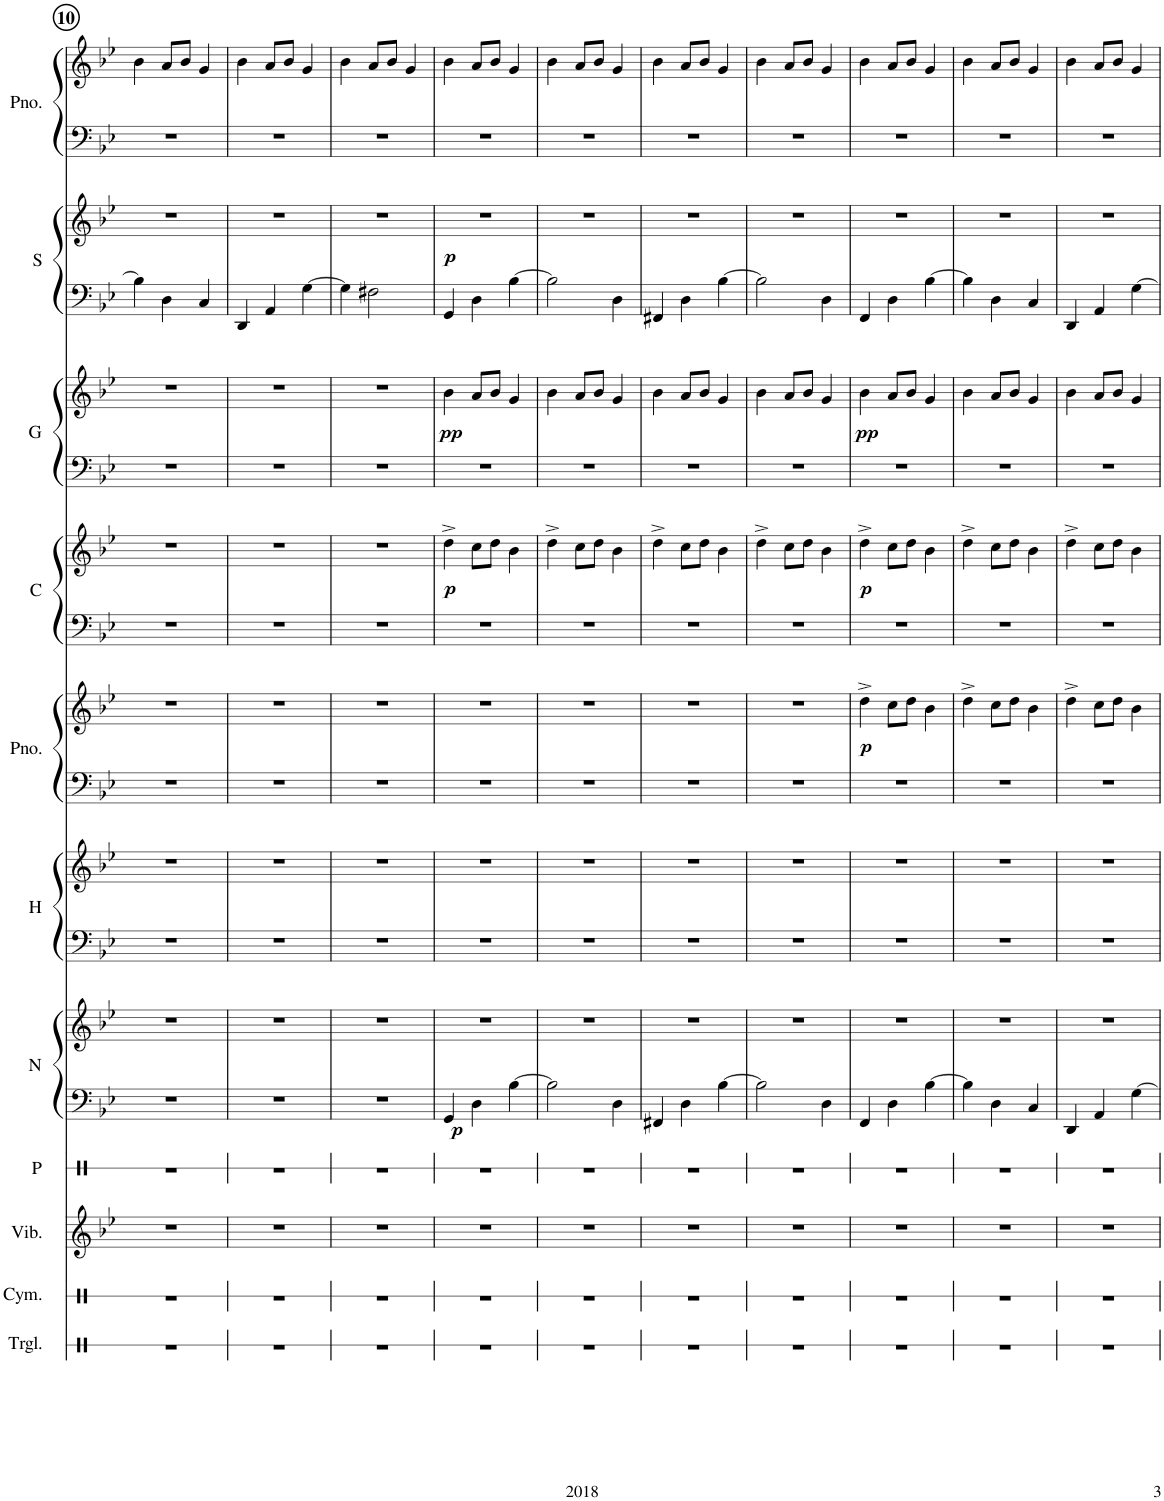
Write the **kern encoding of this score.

**kern	**kern	**kern	**kern	**kern	**kern	**dynam	**kern	**kern	**kern	**kern	**dynam	**kern	**kern	**dynam	**kern	**kern	**dynam	**kern	**kern	**dynam	**kern	**kern
*part11	*part10	*part9	*part8	*part7	*part7	*part7	*part6	*part6	*part5	*part5	*part5	*part4	*part4	*part4	*part3	*part3	*part3	*part2	*part2	*part2	*part1	*part1
*staff18	*staff17	*staff16	*staff15	*staff14	*staff13	*staff13/14	*staff12	*staff11	*staff10	*staff9	*staff9/10	*staff8	*staff7	*staff7/8	*staff6	*staff5	*staff5/6	*staff4	*staff3	*staff3/4	*staff2	*staff1
*I"Triangle	*I"Cymbal	*I"Vibraphone	*I"Panda	*I"Nate?	*	*	*I"Makeup Cake	*	*I"Piano	*	*	*I"Wyoming	*	*	*I"Dumb One	*	*	*I"SANTA!	*	*	*I"Piano	*
*I'Trgl.	*I'Cym.	*I'Vib.	*I'P	*I'N	*	*	*	*	*I'Pno.	*	*	*	*	*	*	*	*	*I'S	*	*	*I'Pno.	*
!!LO:PB:g=z
*clefX	*clefX	*clefG2	*clefX	*clefF4	*clefG2	*	*clefF4	*clefG2	*clefF4	*clefG2	*	*clefF4	*clefG2	*	*clefF4	*clefG2	*	*clefF4	*clefG2	*	*clefF4	*clefG2
*k[]	*k[]	*k[b-e-]	*k[]	*k[b-e-]	*k[b-e-]	*	*k[b-e-]	*k[b-e-]	*k[b-e-]	*k[b-e-]	*	*k[b-e-]	*k[b-e-]	*	*k[b-e-]	*k[b-e-]	*	*k[b-e-]	*k[b-e-]	*	*k[b-e-]	*k[b-e-]
*M3/4	*M3/4	*M3/4	*M3/4	*M3/4	*M3/4	*	*M3/4	*M3/4	*M3/4	*M3/4	*	*M3/4	*M3/4	*	*M3/4	*M3/4	*	*M3/4	*M3/4	*	*M3/4	*M3/4
=10	=10	=10	=10	=10	=10	=10	=10	=10	=10	=10	=10	=10	=10	=10	=10	=10	=10	=10	=10	=10	=10	=10
2.r	2.r	2.r	2.r	2.r	2.r	.	2.r	2.r	2.r	2.r	.	2.r	2.r	.	2.r	2.r	.	4B-\]	2.r	.	2.r	4b-\
.	.	.	.	.	.	.	.	.	.	.	.	.	.	.	.	.	.	4D\	.	.	.	8a/L
.	.	.	.	.	.	.	.	.	.	.	.	.	.	.	.	.	.	.	.	.	.	8b-/J
.	.	.	.	.	.	.	.	.	.	.	.	.	.	.	.	.	.	4C/	.	.	.	4g/
=11	=11	=11	=11	=11	=11	=11	=11	=11	=11	=11	=11	=11	=11	=11	=11	=11	=11	=11	=11	=11	=11	=11
2.r	2.r	2.r	2.r	2.r	2.r	.	2.r	2.r	2.r	2.r	.	2.r	2.r	.	2.r	2.r	.	4DD/	2.r	.	2.r	4b-\
.	.	.	.	.	.	.	.	.	.	.	.	.	.	.	.	.	.	4AA/	.	.	.	8a/L
.	.	.	.	.	.	.	.	.	.	.	.	.	.	.	.	.	.	.	.	.	.	8b-/J
.	.	.	.	.	.	.	.	.	.	.	.	.	.	.	.	.	.	[4G\	.	.	.	4g/
=12	=12	=12	=12	=12	=12	=12	=12	=12	=12	=12	=12	=12	=12	=12	=12	=12	=12	=12	=12	=12	=12	=12
2.r	2.r	2.r	2.r	2.r	2.r	.	2.r	2.r	2.r	2.r	.	2.r	2.r	.	2.r	2.r	.	4G\]	2.r	.	2.r	4b-\
.	.	.	.	.	.	.	.	.	.	.	.	.	.	.	.	.	.	2F#X\	.	.	.	8a/L
.	.	.	.	.	.	.	.	.	.	.	.	.	.	.	.	.	.	.	.	.	.	8b-/J
.	.	.	.	.	.	.	.	.	.	.	.	.	.	.	.	.	.	.	.	.	.	4g/
=13	=13	=13	=13	=13	=13	=13	=13	=13	=13	=13	=13	=13	=13	=13	=13	=13	=13	=13	=13	=13	=13	=13
!	!	!	!	!	!	!LO:DY:b=2	!	!	!	!	!	!	!	!LO:DY:b	!	!	!LO:DY:b	!	!	!LO:DY:b	!	!
2.r	2.r	2.r	2.r	4GG/	2.r	p	2.r	2.r	2.r	2.r	.	2.r	4dd^\	p	2.r	4b-\	pp	4GG/	2.r	p	2.r	4b-\
.	.	.	.	4D\	.	.	.	.	.	.	.	.	8cc\L	.	.	8a/L	.	4D\	.	.	.	8a/L
.	.	.	.	.	.	.	.	.	.	.	.	.	8dd\J	.	.	8b-/J	.	.	.	.	.	8b-/J
.	.	.	.	[4B-\	.	.	.	.	.	.	.	.	4b-\	.	.	4g/	.	[4B-\	.	.	.	4g/
=14	=14	=14	=14	=14	=14	=14	=14	=14	=14	=14	=14	=14	=14	=14	=14	=14	=14	=14	=14	=14	=14	=14
2.r	2.r	2.r	2.r	2B-\]	2.r	.	2.r	2.r	2.r	2.r	.	2.r	4dd^\	.	2.r	4b-\	.	2B-\]	2.r	.	2.r	4b-\
.	.	.	.	.	.	.	.	.	.	.	.	.	8cc\L	.	.	8a/L	.	.	.	.	.	8a/L
.	.	.	.	.	.	.	.	.	.	.	.	.	8dd\J	.	.	8b-/J	.	.	.	.	.	8b-/J
.	.	.	.	4D\	.	.	.	.	.	.	.	.	4b-\	.	.	4g/	.	4D\	.	.	.	4g/
=15	=15	=15	=15	=15	=15	=15	=15	=15	=15	=15	=15	=15	=15	=15	=15	=15	=15	=15	=15	=15	=15	=15
2.r	2.r	2.r	2.r	4FF#X/	2.r	.	2.r	2.r	2.r	2.r	.	2.r	4dd^\	.	2.r	4b-\	.	4FF#X/	2.r	.	2.r	4b-\
.	.	.	.	4D\	.	.	.	.	.	.	.	.	8cc\L	.	.	8a/L	.	4D\	.	.	.	8a/L
.	.	.	.	.	.	.	.	.	.	.	.	.	8dd\J	.	.	8b-/J	.	.	.	.	.	8b-/J
.	.	.	.	[4B-\	.	.	.	.	.	.	.	.	4b-\	.	.	4g/	.	[4B-\	.	.	.	4g/
=16	=16	=16	=16	=16	=16	=16	=16	=16	=16	=16	=16	=16	=16	=16	=16	=16	=16	=16	=16	=16	=16	=16
2.r	2.r	2.r	2.r	2B-\]	2.r	.	2.r	2.r	2.r	2.r	.	2.r	4dd^\	.	2.r	4b-\	.	2B-\]	2.r	.	2.r	4b-\
.	.	.	.	.	.	.	.	.	.	.	.	.	8cc\L	.	.	8a/L	.	.	.	.	.	8a/L
.	.	.	.	.	.	.	.	.	.	.	.	.	8dd\J	.	.	8b-/J	.	.	.	.	.	8b-/J
.	.	.	.	4D\	.	.	.	.	.	.	.	.	4b-\	.	.	4g/	.	4D\	.	.	.	4g/
=17	=17	=17	=17	=17	=17	=17	=17	=17	=17	=17	=17	=17	=17	=17	=17	=17	=17	=17	=17	=17	=17	=17
!	!	!	!	!	!	!	!	!	!	!	!LO:DY:b	!	!	!LO:DY:b	!	!	!LO:DY:b	!	!	!	!	!
2.r	2.r	2.r	2.r	4FF/	2.r	.	2.r	2.r	2.r	4dd^\	p	2.r	4dd^\	p	2.r	4b-\	pp	4FF/	2.r	.	2.r	4b-\
.	.	.	.	4D\	.	.	.	.	.	8cc\L	.	.	8cc\L	.	.	8a/L	.	4D\	.	.	.	8a/L
.	.	.	.	.	.	.	.	.	.	8dd\J	.	.	8dd\J	.	.	8b-/J	.	.	.	.	.	8b-/J
.	.	.	.	[4B-\	.	.	.	.	.	4b-\	.	.	4b-\	.	.	4g/	.	[4B-\	.	.	.	4g/
=18	=18	=18	=18	=18	=18	=18	=18	=18	=18	=18	=18	=18	=18	=18	=18	=18	=18	=18	=18	=18	=18	=18
2.r	2.r	2.r	2.r	4B-\]	2.r	.	2.r	2.r	2.r	4dd^\	.	2.r	4dd^\	.	2.r	4b-\	.	4B-\]	2.r	.	2.r	4b-\
.	.	.	.	4D\	.	.	.	.	.	8cc\L	.	.	8cc\L	.	.	8a/L	.	4D\	.	.	.	8a/L
.	.	.	.	.	.	.	.	.	.	8dd\J	.	.	8dd\J	.	.	8b-/J	.	.	.	.	.	8b-/J
.	.	.	.	4C/	.	.	.	.	.	4b-\	.	.	4b-\	.	.	4g/	.	4C/	.	.	.	4g/
=19	=19	=19	=19	=19	=19	=19	=19	=19	=19	=19	=19	=19	=19	=19	=19	=19	=19	=19	=19	=19	=19	=19
2.r	2.r	2.r	2.r	4DD/	2.r	.	2.r	2.r	2.r	4dd^\	.	2.r	4dd^\	.	2.r	4b-\	.	4DD/	2.r	.	2.r	4b-\
.	.	.	.	4AA/	.	.	.	.	.	8cc\L	.	.	8cc\L	.	.	8a/L	.	4AA/	.	.	.	8a/L
.	.	.	.	.	.	.	.	.	.	8dd\J	.	.	8dd\J	.	.	8b-/J	.	.	.	.	.	8b-/J
.	.	.	.	[4G\	.	.	.	.	.	4b-\	.	.	4b-\	.	.	4g/	.	[4G\	.	.	.	4g/
=	=	=	=	=	=	=	=	=	=	=	=	=	=	=	=	=	=	=	=	=	=	=
*-	*-	*-	*-	*-	*-	*-	*-	*-	*-	*-	*-	*-	*-	*-	*-	*-	*-	*-	*-	*-	*-	*-
